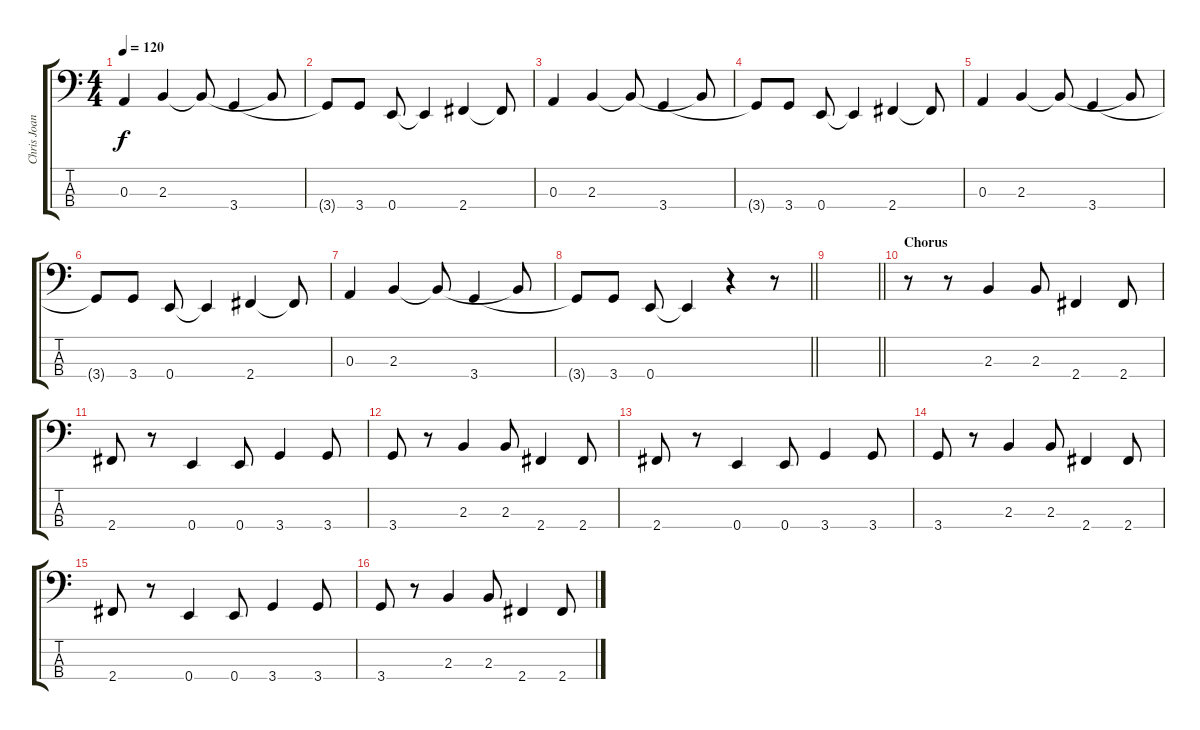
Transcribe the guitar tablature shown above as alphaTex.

\track ("Chris Joannou(bass)" "Chris Joan") {instrument electricbassfinger}
\staff {score tabs}
\tuning (G2 D2 A1 E1) {hide}
\ts (4 4)
\tempo 120
\clef f4
\ks c
0.3.4{dy f} 2.3.4 2.3{t}.8 3.4.4 2.3{t}.8 |
3.4{t}.8 3.4.8 0.4.8 0.4{t}.4 2.4.4 2.4{t}.8 |
0.3.4 2.3.4 2.3{t}.8 3.4.4 2.3{t}.8 |
3.4{t}.8 3.4.8 0.4.8 0.4{t}.4 2.4.4 2.4{t}.8 |
0.3.4 2.3.4 2.3{t}.8 3.4.4 2.3{t}.8 |
3.4{t}.8 3.4.8 0.4.8 0.4{t}.4 2.4.4 2.4{t}.8 |
0.3.4 2.3.4 2.3{t}.8 3.4.4 2.3{t}.8 |
\barLineRight lightlight
3.4{t}.8 3.4.8 0.4.8 0.4{t}.4 r.4 r.8 |
\section ("" "")
\barLineRight lightlight
|
\section ("" "Chorus")
r.8 r.8 2.3.4 2.3.8 2.4.4 2.4.8 |
2.4.8 r.8 0.4.4 0.4.8 3.4.4 3.4.8 |
3.4.8 r.8 2.3.4 2.3.8 2.4.4 2.4.8 |
2.4.8 r.8 0.4.4 0.4.8 3.4.4 3.4.8 |
3.4.8 r.8 2.3.4 2.3.8 2.4.4 2.4.8 |
2.4.8 r.8 0.4.4 0.4.8 3.4.4 3.4.8 |
3.4.8 r.8 2.3.4 2.3.8 2.4.4 2.4.8
